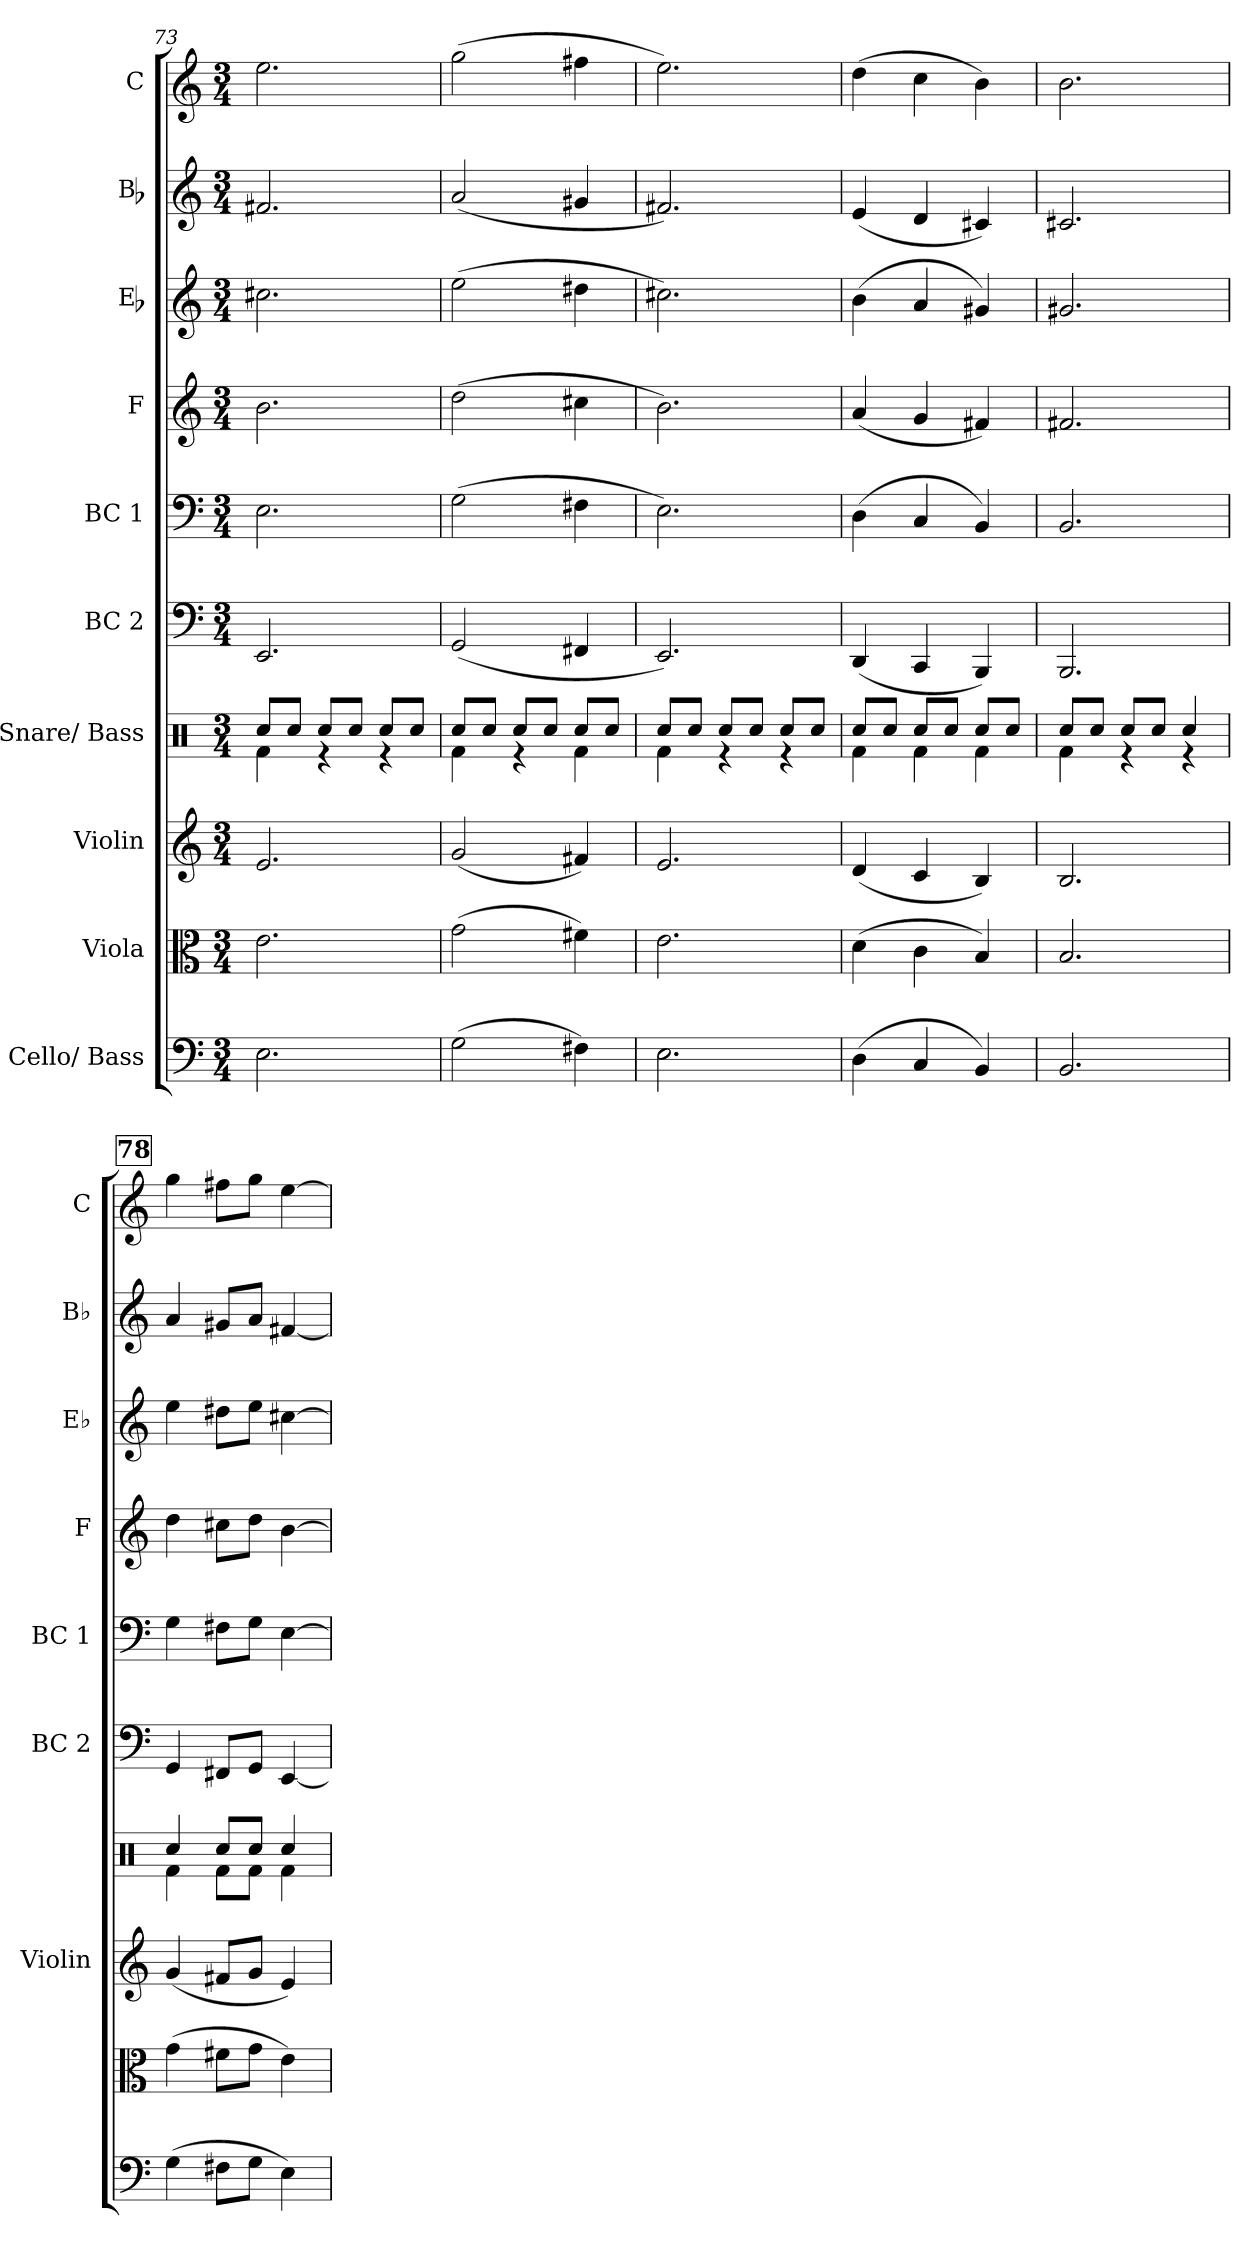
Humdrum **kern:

**kern	**kern	**kern	**kern	**kern	**kern	**kern	**kern	**kern	**kern
*part10	*part9	*part8	*part7	*part6	*part5	*part4	*part3	*part2	*part1
*staff10	*staff9	*staff8	*staff7	*staff6	*staff5	*staff4	*staff3	*staff2	*staff1
*I"Cello/ Bass	*I"Viola	*I"Violin	*I"Snare/ Bass	*I"BC 2	*I"BC 1	*I"F	*I"Eb	*I"Bb	*I"C
*	*	*I'Violin	*	*I'BC 2	*I'BC 1	*I'F	*I'Eb	*I'Bb	*I'C
*clefF4	*clefC3	*clefG2	*clefX	*clefF4	*clefF4	*clefG2	*clefG2	*clefG2	*clefG2
*	*	*	*	*	*	*ITrd4c7	*ITrd5c9	*ITrd1c2	*
*k[]	*k[]	*k[]	*k[]	*k[]	*k[]	*k[b-]	*k[b-e-a-]	*k[b-e-]	*k[]
*M3/4	*M3/4	*M3/4	*M3/4	*M3/4	*M3/4	*M3/4	*M3/4	*M3/4	*M3/4
=73	=73	=73	=73	=73	=73	=73	=73	=73	=73
*	*	*	*^	*	*	*	*	*	*
2.Ei\	2.ei\	2.ei/	8Rcci/L	4Rfi\	2.EEi/	2.Ei\	2.ei\	2.eni\	2.eni/	2.eei\
.	.	.	8Rcci/J	.	.	.	.	.	.	.
.	.	.	8Rcci/L	4r	.	.	.	.	.	.
.	.	.	8Rcci/J	.	.	.	.	.	.	.
.	.	.	8Rcci/L	4r	.	.	.	.	.	.
.	.	.	8Rcci/J	.	.	.	.	.	.	.
=74	=74	=74	=74	=74	=74	=74	=74	=74	=74	=74
(2Gi\	(2gi\	(2gi/	8Rcci/L	4Rfi\	(2GGi/	(2Gi\	(2gi\	(2gi\	(2gi/	(2ggi\
.	.	.	8Rcci/J	.	.	.	.	.	.	.
.	.	.	8Rcci/L	4r	.	.	.	.	.	.
.	.	.	8Rcci/J	.	.	.	.	.	.	.
4F#Xi\)	4f#Xi\)	4f#Xi/)	8Rcci/L	4Rfi\	4FF#Xi/	4F#Xi\	4f#Xi\	4f#Xi\	4f#Xi/	4ff#Xi\
.	.	.	8Rcci/J	.	.	.	.	.	.	.
=75	=75	=75	=75	=75	=75	=75	=75	=75	=75	=75
2.Ei\	2.ei\	2.ei/	8Rcci/L	4Rfi\	2.EEi/)	2.Ei\)	2.ei\)	2.eni\)	2.eni/)	2.eei\)
.	.	.	8Rcci/J	.	.	.	.	.	.	.
.	.	.	8Rcci/L	4r	.	.	.	.	.	.
.	.	.	8Rcci/J	.	.	.	.	.	.	.
.	.	.	8Rcci/L	4r	.	.	.	.	.	.
.	.	.	8Rcci/J	.	.	.	.	.	.	.
=76	=76	=76	=76	=76	=76	=76	=76	=76	=76	=76
(4Di\	(4di\	(4di/	8Rcci/L	4Rfi\	(4DDi/	(4Di\	(4di/	(4di\	(4di/	(4ddi\
.	.	.	8Rcci/J	.	.	.	.	.	.	.
4Ci/	4ci\	4ci/	8Rcci/L	4Rfi\	4CCi/	4Ci/	4ci/	4ci/	4ci/	4cci\
.	.	.	8Rcci/J	.	.	.	.	.	.	.
4BBi/)	4Bi/)	4Bi/)	8Rcci/L	4Rfi\	4BBBi/)	4BBi/)	4Bni/)	4Bni/)	4Bni/)	4bi\)
.	.	.	8Rcci/J	.	.	.	.	.	.	.
=77	=77	=77	=77	=77	=77	=77	=77	=77	=77	=77
2.BBi/	2.Bi/	2.Bi/	8Rcci/L	4Rfi\	2.BBBi/	2.BBi/	2.Bni/	2.Bni/	2.Bni/	2.bi\
.	.	.	8Rcci/J	.	.	.	.	.	.	.
.	.	.	8Rcci/L	4r	.	.	.	.	.	.
.	.	.	8Rcci/J	.	.	.	.	.	.	.
.	.	.	4Rcci/	4r	.	.	.	.	.	.
!!LO:REH:place=s1:color=#000000:enc=box:fs=9.8061:t=78
=78	=78	=78	=78	=78	=78	=78	=78	=78	=78	=78
(4Gi\	(4gi\	(4gi/	4Rcci/	4Rfi\	4GGi/	4Gi\	4gi\	4gi\	4gi/	4ggi\
8F#Xi\L	8f#Xi\L	8f#Xi/L	8Rcci/L	8Rfi\L	8FF#Xi/L	8F#Xi\L	8f#Xi\L	8f#Xi\L	8f#Xi/L	8ff#Xi\L
8Gi\J	8gi\J	8gi/J	8Rcci/J	8Rfi\J	8GGi/J	8Gi\J	8gi\J	8gi\J	8gi/J	8ggi\J
4Ei\)	4ei\)	4ei/)	4Rcci/	4Rfi\	[<4EEi/	[>4Ei\	[>4ei\	[>4eni\	[<4eni/	[>4eei\
*	*	*	*v	*v	*	*	*	*	*	*
=	=	=	=	=	=	=	=	=	=
*-	*-	*-	*-	*-	*-	*-	*-	*-	*-
